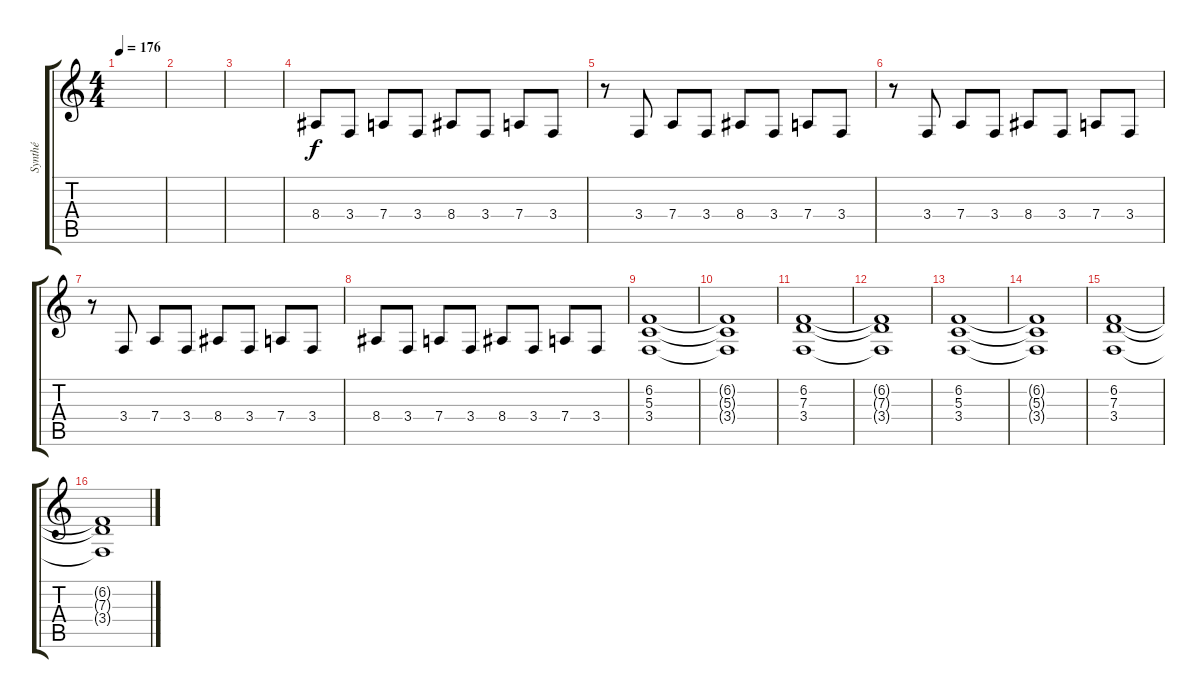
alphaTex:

\track ("Synthé" "Synthé") {instrument synthstrings1}
\staff {score tabs}
\tuning (E4 B3 G3 D3 A2 E2) {hide}
\ts (4 4)
\tempo 176
\clef g2
\ks c
|
|
|
8.4.8{volume 11 instrument rockorgan} 3.4.8 7.4.8 3.4.8 8.4.8 3.4.8 7.4.8 3.4.8 |
r.8{volume 11 instrument rockorgan} 3.4.8 7.4.8 3.4.8 8.4.8 3.4.8 7.4.8 3.4.8 |
r.8{volume 11 instrument rockorgan} 3.4.8 7.4.8 3.4.8 8.4.8 3.4.8 7.4.8 3.4.8 |
r.8{volume 11 instrument rockorgan} 3.4.8 7.4.8 3.4.8 8.4.8 3.4.8 7.4.8 3.4.8 |
8.4.8{volume 11 instrument rockorgan} 3.4.8 7.4.8 3.4.8 8.4.8 3.4.8 7.4.8 3.4.8 |
(6.2 5.3 3.4).1{volume 12 instrument synthstrings1} |
(6.2{t} 5.3{t} 3.4{t}).1 |
(6.2 7.3 3.4).1 |
(6.2{t} 7.3{t} 3.4{t}).1 |
(6.2 5.3 3.4).1 |
(6.2{t} 5.3{t} 3.4{t}).1 |
(6.2 7.3 3.4).1 |
(6.2{t} 7.3{t} 3.4{t}).1
